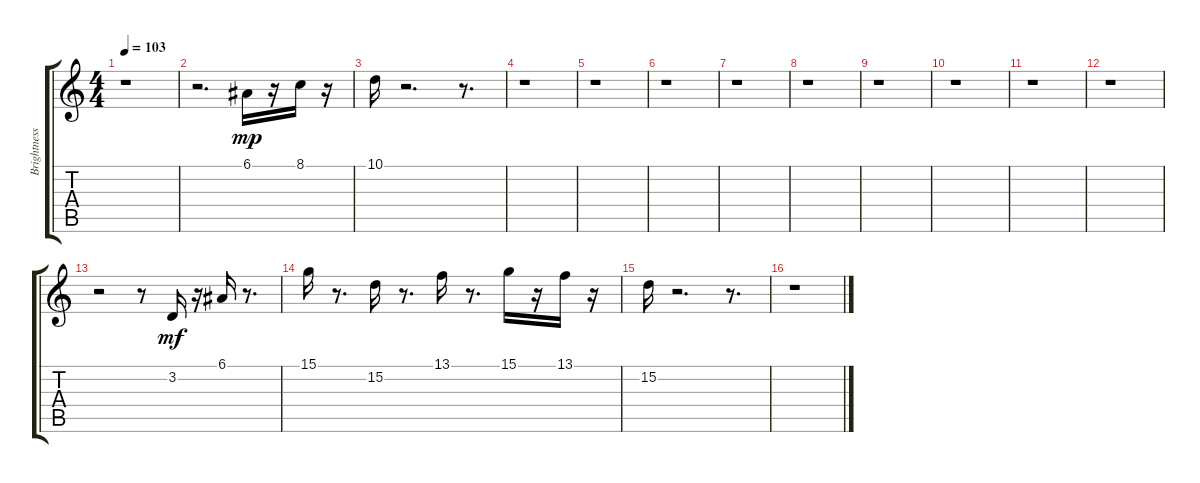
\track ("Brightness" "Brightness") {instrument fx5brightness}
\staff {score tabs}
\tuning (E4 B3 G3 D3 A2 E2) {hide}
\ts (4 4)
\tempo 103
\clef g2
\ks c
r.1{dy mf} |
r.2{d} 6.1.16{dy mp} r.16 8.1.16 r.16 |
10.1.16 r.2{d} r.8{d} |
r.1 |
r.1 |
r.1 |
r.1 |
r.1 |
r.1 |
r.1 |
r.1 |
r.1 |
r.2 r.8 3.2.16{dy mf} r.16 6.1.16 r.8{d} |
15.1.16 r.8{d} 15.2.16 r.8{d} 13.1.16 r.8{d} 15.1.16 r.16 13.1.16 r.16 |
15.2.16 r.2{d} r.8{d} |
r.1
